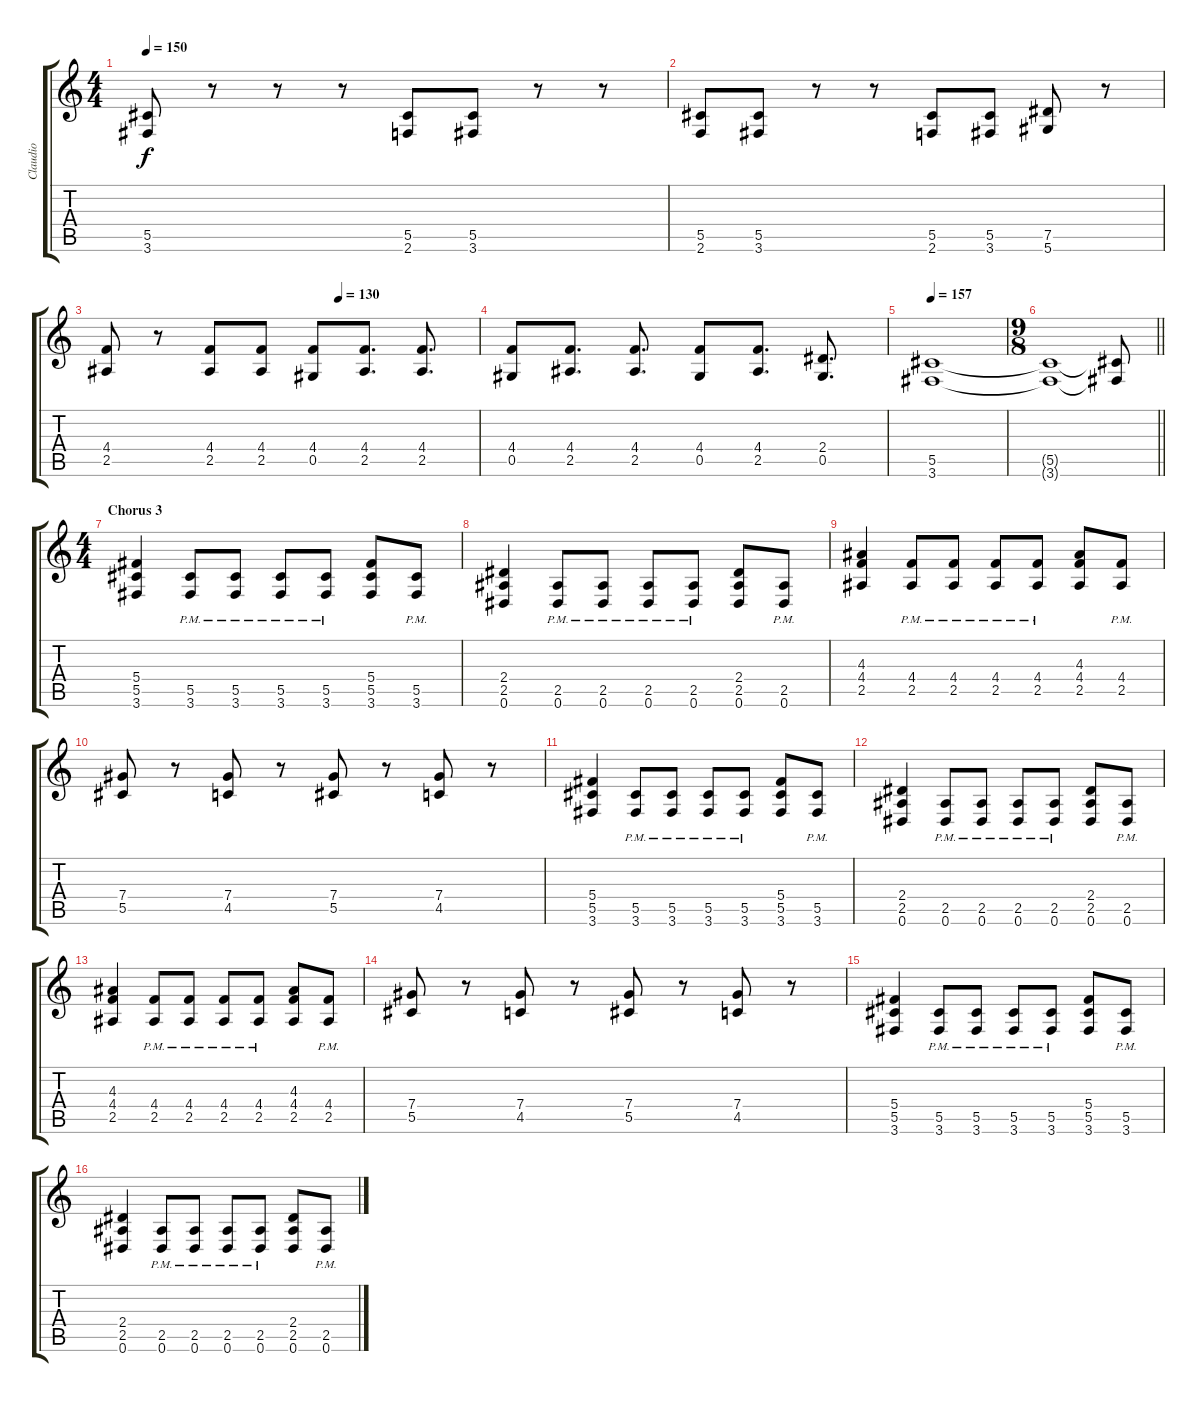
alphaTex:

\track ("Claudio" "Claudio") {instrument distortionguitar}
\staff {score tabs}
\tuning (Eb4 Bb3 Gb3 Db3 Ab2 Eb2) {hide}
\ts (4 4)
\tempo 150
\clef g2
\ks c
(5.5 3.6).8{dy f} r.8 r.8 r.8 (5.5 2.6).8 (5.5 3.6).8 r.8 r.8 |
(5.5 2.6).8 (5.5 3.6).8 r.8 r.8 (5.5 2.6).8 (5.5 3.6).8 (7.5 5.6).8 r.8 |
\tempo (130 0.625)
(4.4 2.5).8 r.8 (4.4 2.5).8 (4.4 2.5).8 (4.4 0.5).8 (4.4 2.5).8{d} (4.4 2.5).8{d} |
(4.4 0.5).8 (4.4 2.5).8{d} (4.4 2.5).8{d} (4.4 0.5).8 (4.4 2.5).8{d} (2.4 0.5).8{d} |
\tempo 157
(5.5 3.6).1 |
\ts (9 8)
\barLineRight lightlight
(5.5{t} 3.6{t}).1 (5.5{t} 3.6{t}).8 |
\ts (4 4)
\section ("" "Chorus 3")
(5.4 5.5 3.6).4 (5.5{pm} 3.6{pm}).8 (5.5{pm} 3.6{pm}).8 (5.5{pm} 3.6{pm}).8 (5.5{pm} 3.6{pm}).8 (5.4 5.5 3.6).8 (5.5{pm} 3.6{pm}).8 |
(2.4 2.5 0.6).4 (2.5{pm} 0.6{pm}).8 (2.5{pm} 0.6{pm}).8 (2.5{pm} 0.6{pm}).8 (2.5{pm} 0.6{pm}).8 (2.4 2.5 0.6).8 (2.5{pm} 0.6{pm}).8 |
(4.3 4.4 2.5).4 (4.4{pm} 2.5{pm}).8 (4.4{pm} 2.5{pm}).8 (4.4{pm} 2.5{pm}).8 (4.4{pm} 2.5{pm}).8 (4.3 4.4 2.5).8 (4.4{pm} 2.5{pm}).8 |
(7.4 5.5).8 r.8 (7.4 4.5).8 r.8 (7.4 5.5).8 r.8 (7.4 4.5).8 r.8 |
(5.4 5.5 3.6).4 (5.5{pm} 3.6{pm}).8 (5.5{pm} 3.6{pm}).8 (5.5{pm} 3.6{pm}).8 (5.5{pm} 3.6{pm}).8 (5.4 5.5 3.6).8 (5.5{pm} 3.6{pm}).8 |
(2.4 2.5 0.6).4 (2.5{pm} 0.6{pm}).8 (2.5{pm} 0.6{pm}).8 (2.5{pm} 0.6{pm}).8 (2.5{pm} 0.6{pm}).8 (2.4 2.5 0.6).8 (2.5{pm} 0.6{pm}).8 |
(4.3 4.4 2.5).4 (4.4{pm} 2.5{pm}).8 (4.4{pm} 2.5{pm}).8 (4.4{pm} 2.5{pm}).8 (4.4{pm} 2.5{pm}).8 (4.3 4.4 2.5).8 (4.4{pm} 2.5{pm}).8 |
(7.4 5.5).8 r.8 (7.4 4.5).8 r.8 (7.4 5.5).8 r.8 (7.4 4.5).8 r.8 |
(5.4 5.5 3.6).4 (5.5{pm} 3.6{pm}).8 (5.5{pm} 3.6{pm}).8 (5.5{pm} 3.6{pm}).8 (5.5{pm} 3.6{pm}).8 (5.4 5.5 3.6).8 (5.5{pm} 3.6{pm}).8 |
(2.4 2.5 0.6).4 (2.5{pm} 0.6{pm}).8 (2.5{pm} 0.6{pm}).8 (2.5{pm} 0.6{pm}).8 (2.5{pm} 0.6{pm}).8 (2.4 2.5 0.6).8 (2.5{pm} 0.6{pm}).8
